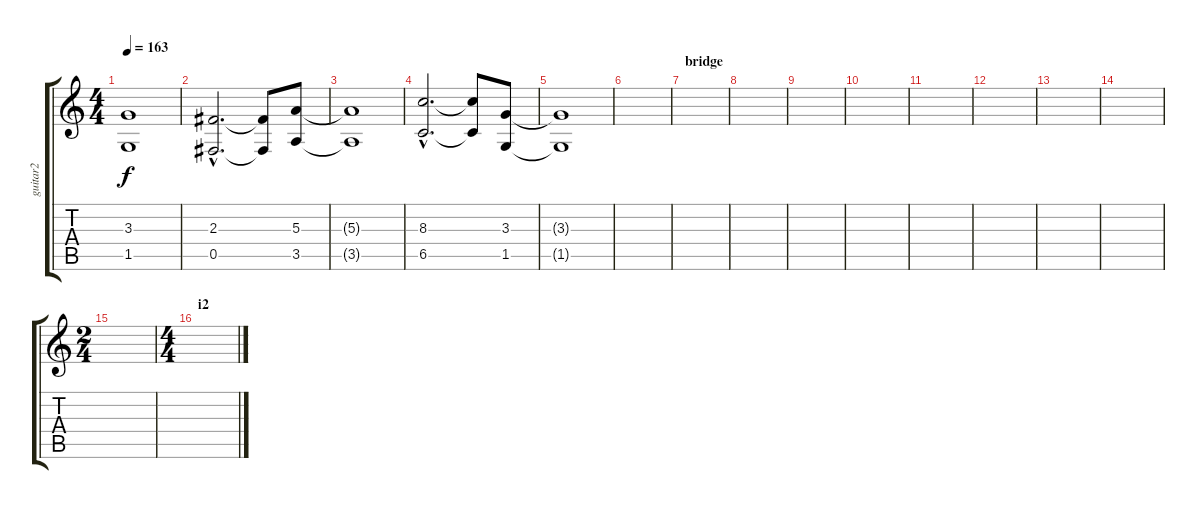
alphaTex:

\track ("guitar2" "guitar2") {instrument distortionguitar}
\staff {score tabs}
\tuning (Db4 Ab3 E3 B2 Gb2 B1) {hide}
\ts (4 4)
\tempo 163
\clef g2
\ks c
(3.3{t} 1.5{t}).1{dy f} |
(2.3{hac} 0.5{hac}).2{d} (2.3{t} 0.5{t}).8 (5.3 3.5).8 |
(5.3{t} 3.5{t}).1 |
(8.3{hac} 6.5{hac}).2{d} (8.3{t} 6.5{t}).8 (3.3 1.5).8 |
(3.3{t} 1.5{t}).1 |
|
\section ("" "bridge")
|
|
|
|
|
|
|
|
\ts (2 4)
|
\ts (4 4)
\section ("" "i2")
